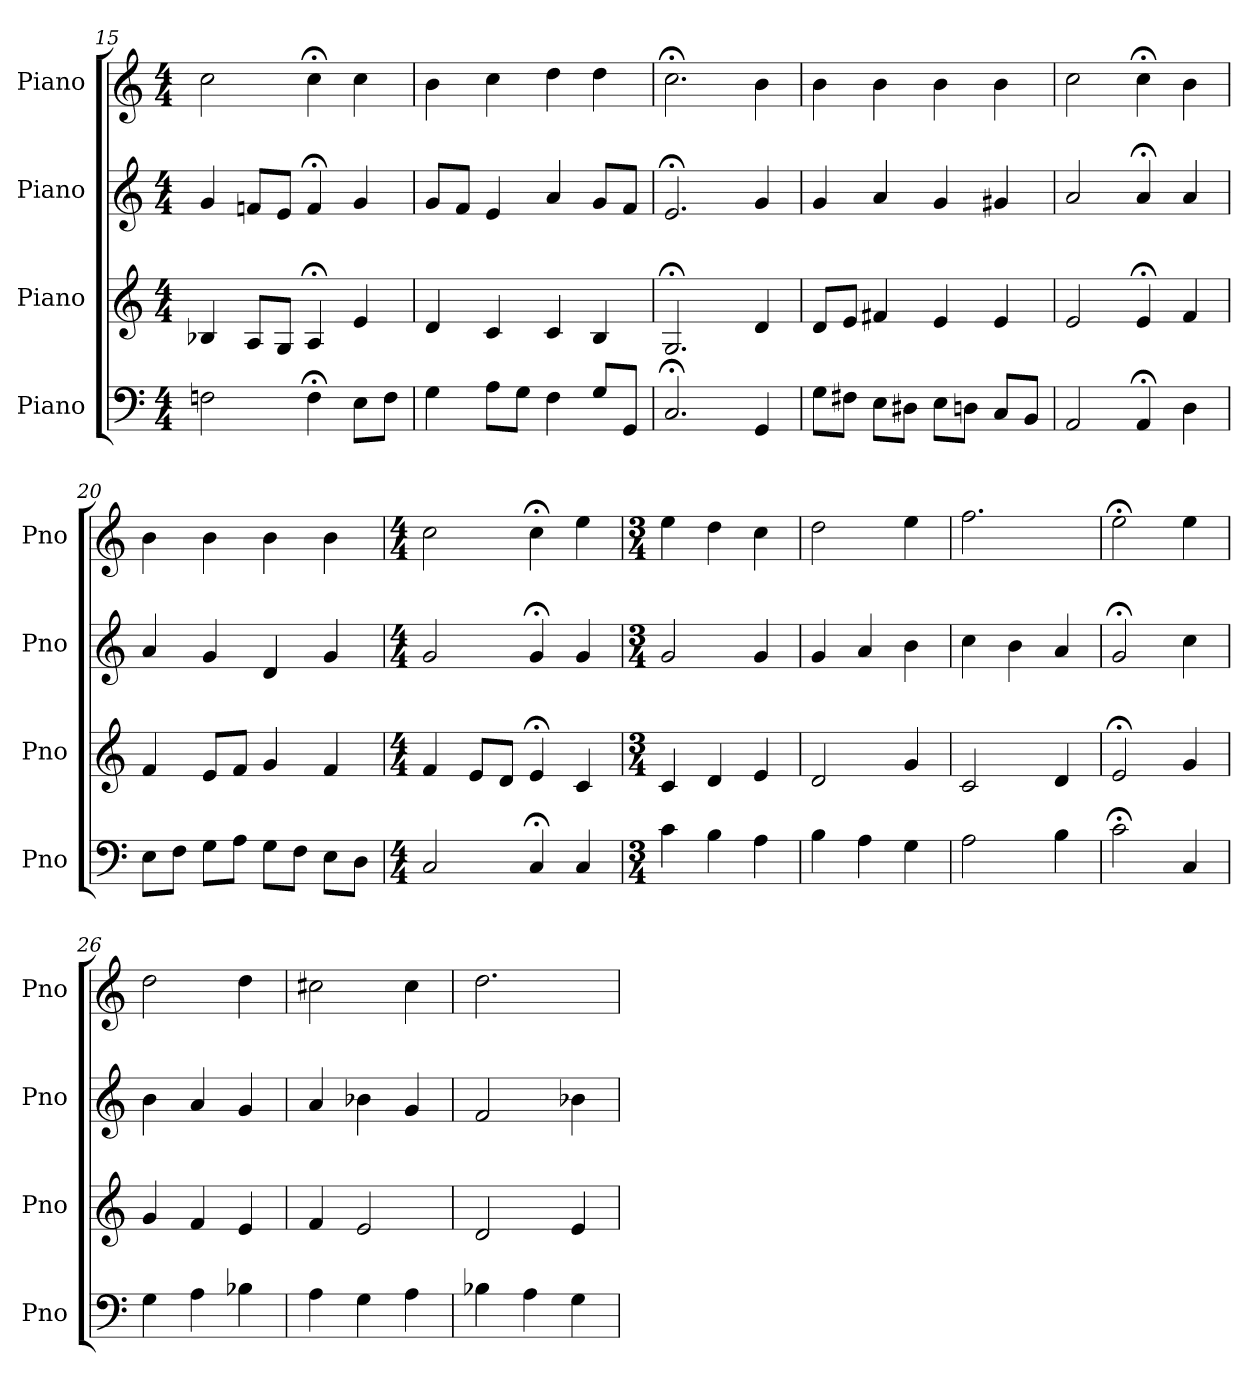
**kern	**kern	**kern	**kern
*part4	*part3	*part2	*part1
*staff4	*staff3	*staff2	*staff1
*I"Piano	*I"Piano	*I"Piano	*I"Piano
*I'Pno	*I'Pno	*I'Pno	*I'Pno
*clefF4	*clefG2	*clefG2	*clefG2
*k[]	*k[]	*k[]	*k[]
*M4/4	*M4/4	*M4/4	*M4/4
=15	=15	=15	=15
2Fn\	4B-X/	4g/	2cc\
.	8A/L	8fn/L	.
.	8G/J	8e/J	.
4F;<\	4A;</	4f;</	4cc;<\
8E\L	4e/	4g/	4cc\
8F\J	.	.	.
=16	=16	=16	=16
4G\	4d/	8g/L	4b\
.	.	8f/J	.
8A\L	4c/	4e/	4cc\
8G\J	.	.	.
4F\	4c/	4a/	4dd\
8G/L	4B/	8g/L	4dd\
8GG/J	.	8f/J	.
=17	=17	=17	=17
2.C;</	2.G;</	2.e;</	2.cc;<\
4GG/	4d/	4g/	4b\
=18	=18	=18	=18
8G\L	8d/L	4g/	4b\
8F#X\J	8e/J	.	.
8E\L	4f#X/	4a/	4b\
8D#X\J	.	.	.
8E\L	4e/	4g/	4b\
8Dn\J	.	.	.
8C/L	4e/	4g#X/	4b\
8BB/J	.	.	.
=19	=19	=19	=19
2AA/	2e/	2a/	2cc\
4AA;</	4e;</	4a;</	4cc;<\
4D\	4f/	4a/	4b\
=20	=20	=20	=20
8E\L	4f/	4a/	4b\
8F\J	.	.	.
8G\L	8e/L	4g/	4b\
8A\J	8f/J	.	.
8G\L	4g/	4d/	4b\
8F\J	.	.	.
8E\L	4f/	4g/	4b\
8D\J	.	.	.
=21	=21	=21	=21
*M4/4	*M4/4	*M4/4	*M4/4
2C/	4f/	2g/	2cc\
.	8e/L	.	.
.	8d/J	.	.
4C;</	4e;</	4g;</	4cc;<\
4C/	4c/	4g/	4ee\
=22	=22	=22	=22
*M3/4	*M3/4	*M3/4	*M3/4
4c\	4c/	2g/	4ee\
4B\	4d/	.	4dd\
4A\	4e/	4g/	4cc\
=23	=23	=23	=23
4B\	2d/	4g/	2dd\
4A\	.	4a/	.
4G\	4g/	4b\	4ee\
=24	=24	=24	=24
2A\	2c/	4cc\	2.ff\
.	.	4b\	.
4B\	4d/	4a/	.
=25	=25	=25	=25
2c;<\	2e;</	2g;</	2ee;<\
4C/	4g/	4cc\	4ee\
=26	=26	=26	=26
4G\	4g/	4b\	2dd\
4A\	4f/	4a/	.
4B-X\	4e/	4g/	4dd\
=27	=27	=27	=27
4A\	4f/	4a/	2cc#X\
4G\	2e/	4b-X\	.
4A\	.	4g/	4cc#\
=28	=28	=28	=28
4B-X\	2d/	2f/	2.dd\
4A\	.	.	.
4G\	4e/	4b-X\	.
=	=	=	=
*-	*-	*-	*-
